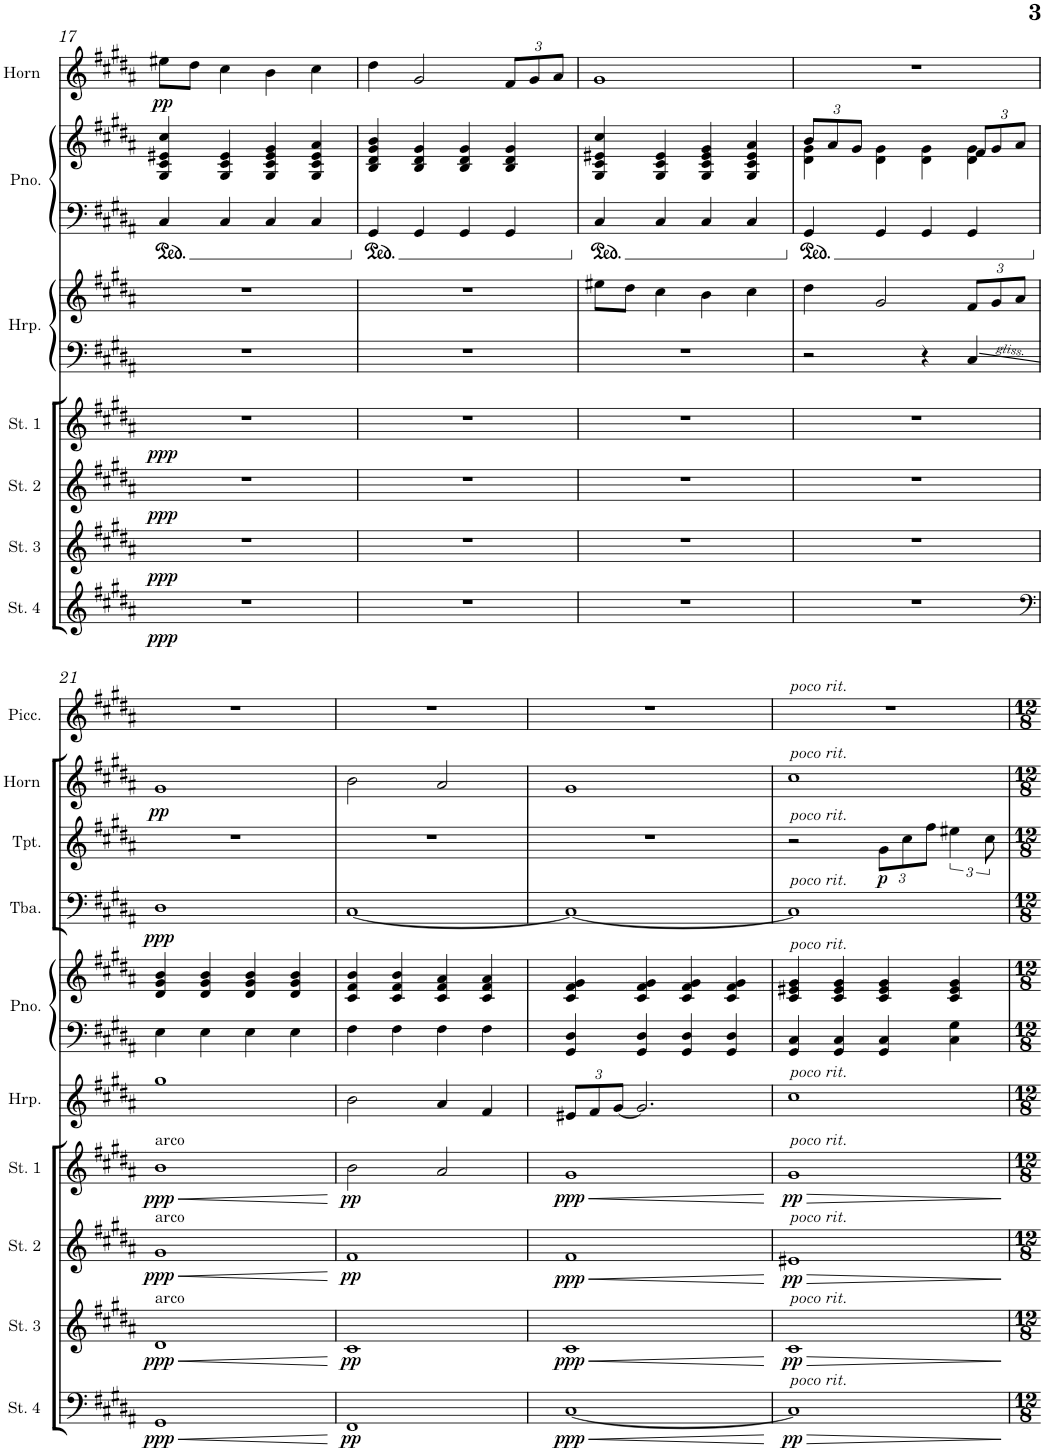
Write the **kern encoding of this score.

**kern	**dynam	**kern	**dynam	**kern	**dynam	**kern	**dynam	**kern	**kern	**kern	**kern	**kern	**dynam	**kern	**dynam	**kern	**dynam	**kern	**kern
*part11	*part11	*part10	*part10	*part9	*part9	*part8	*part8	*part7	*part7	*part6	*part6	*part5	*part5	*part4	*part4	*part3	*part3	*part2	*part1
*staff13	*staff13	*staff12	*staff12	*staff11	*staff11	*staff10	*staff10	*staff9	*staff8	*staff7	*staff6	*staff5	*staff5	*staff4	*staff4	*staff3	*staff3	*staff2	*staff1
*I"Strings 4	*	*I"Strings 3	*	*I"Strings 2	*	*I"Strings 1	*	*I"Harp	*	*I"Piano	*	*I"Tuba	*	*I"Trumpet	*	*I"Horn	*	*I"Flute	*I"Piccolo
*I'St. 4	*	*I'St. 3	*	*I'St. 2	*	*I'St. 1	*	*I'Hrp.	*	*I'Pno.	*	*I'Tba.	*	*I'Tpt.	*	*I'Horn	*	*I'Fl.	*I'Picc.
!!LO:PB:g=z
*clefG2	*	*clefG2	*	*clefG2	*	*clefG2	*	*clefF4	*clefG2	*clefF4	*clefG2	*clefF4	*	*clefG2	*	*clefG2	*	*clefG2	*clefG2
*	*	*	*	*	*	*	*	*	*	*	*	*	*	*Trd1c2	*	*Trd7c12	*	*	*Trd-7c-12
*k[f#c#g#d#a#]	*	*k[f#c#g#d#a#]	*	*k[f#c#g#d#a#]	*	*k[f#c#g#d#a#]	*	*k[f#c#g#d#a#]	*k[f#c#g#d#a#]	*k[f#c#g#d#a#]	*k[f#c#g#d#a#]	*k[f#c#g#d#a#]	*	*k[f#c#g#d#a#]	*	*k[f#c#g#d#a#]	*	*k[f#c#g#d#a#]	*k[f#c#g#d#a#]
*M4/4	*	*M4/4	*	*M4/4	*	*M4/4	*	*M4/4	*M4/4	*M4/4	*M4/4	*M4/4	*	*M4/4	*	*M4/4	*	*M4/4	*M4/4
=17	=17	=17	=17	=17	=17	=17	=17	=17	=17	=17	=17	=17	=17	=17	=17	=17	=17	=17	=17
!	!LO:DY:b	!	!LO:DY:b	!	!LO:DY:b	!	!LO:DY:b	!	!	!	!	!	!	!	!	!	!LO:DY:b	!	!
1r	ppp	1r	ppp	1r	ppp	1r	ppp	1r	1r	4C#/	4G#/ 4c#/ 4e#X/ 4cc#/	1r	.	1r	.	8ee#X\L	pp	1r	1r
.	.	.	.	.	.	.	.	.	.	.	.	.	.	.	.	8dd#\J	.	.	.
.	.	.	.	.	.	.	.	.	.	4C#/	4G#/ 4c#/ 4e#/	.	.	.	.	4cc#\	.	.	.
.	.	.	.	.	.	.	.	.	.	4C#/	4G#/ 4c#/ 4e#/ 4g#/	.	.	.	.	4b\	.	.	.
.	.	.	.	.	.	.	.	.	.	4C#/	4G#/ 4c#/ 4e#/ 4a#/	.	.	.	.	4cc#\	.	.	.
=18	=18	=18	=18	=18	=18	=18	=18	=18	=18	=18	=18	=18	=18	=18	=18	=18	=18	=18	=18
1r	.	1r	.	1r	.	1r	.	1r	1r	4GG#/	4B/ 4d#/ 4g#/ 4b/	1r	.	1r	.	4dd#\	.	1r	1r
.	.	.	.	.	.	.	.	.	.	4GG#/	4B/ 4d#/ 4g#/	.	.	.	.	2g#/	.	.	.
.	.	.	.	.	.	.	.	.	.	4GG#/	4B/ 4d#/ 4g#/	.	.	.	.	.	.	.	.
*	*	*	*	*	*	*	*	*	*	*	*	*	*	*	*	*Xbrackettup	*	*	*
.	.	.	.	.	.	.	.	.	.	4GG#/	4B/ 4d#/ 4g#/	.	.	.	.	12f#/L	.	.	.
.	.	.	.	.	.	.	.	.	.	.	.	.	.	.	.	12g#/	.	.	.
.	.	.	.	.	.	.	.	.	.	.	.	.	.	.	.	12a#/J	.	.	.
=19	=19	=19	=19	=19	=19	=19	=19	=19	=19	=19	=19	=19	=19	=19	=19	=19	=19	=19	=19
1r	.	1r	.	1r	.	1r	.	1r	8ee#X\L	4C#/	4G#/ 4c#/ 4e#X/ 4cc#/	1r	.	1r	.	1g#	.	1r	1r
.	.	.	.	.	.	.	.	.	8dd#\J	.	.	.	.	.	.	.	.	.	.
.	.	.	.	.	.	.	.	.	4cc#\	4C#/	4G#/ 4c#/ 4e#/	.	.	.	.	.	.	.	.
.	.	.	.	.	.	.	.	.	4b\	4C#/	4G#/ 4c#/ 4e#/ 4g#/	.	.	.	.	.	.	.	.
.	.	.	.	.	.	.	.	.	4cc#\	4C#/	4G#/ 4c#/ 4e#/ 4a#/	.	.	.	.	.	.	.	.
=20	=20	=20	=20	=20	=20	=20	=20	=20	=20	=20	=20	=20	=20	=20	=20	=20	=20	=20	=20
*	*	*	*	*	*	*	*	*	*	*	*Xbrackettup	*	*	*	*	*	*	*	*
*	*	*	*	*	*	*	*	*	*	*	*^	*	*	*	*	*	*	*	*
1r	.	1r	.	1r	.	1r	.	2r	4dd#\	4GG#/	12b/L	4d#\ 4g#\	1r	.	1r	.	1r	.	1r	1r
.	.	.	.	.	.	.	.	.	.	.	12a#/	.	.	.	.	.	.	.	.	.
.	.	.	.	.	.	.	.	.	.	.	12g#/J	.	.	.	.	.	.	.	.	.
.	.	.	.	.	.	.	.	.	2g#/	4GG#/	4ryy	4d#\ 4g#\	.	.	.	.	.	.	.	.
.	.	.	.	.	.	.	.	4r	.	4GG#/	4ryy	4d#\ 4g#\	.	.	.	.	.	.	.	.
*	*	*	*	*	*	*	*	*	*Xbrackettup	*	*	*	*	*	*	*	*	*	*	*
.	.	.	.	.	.	.	.	4C#/	12f#/L	4GG#/	12f#/L	4d#\ 4g#\	.	.	.	.	.	.	.	.
.	.	.	.	.	.	.	.	.	12g#/	.	12g#/	.	.	.	.	.	.	.	.	.
.	.	.	.	.	.	.	.	.	12a#/J	.	12a#/J	.	.	.	.	.	.	.	.	.
*	*	*	*	*	*	*	*	*	*	*	*v	*v	*	*	*	*	*	*	*	*
!!LO:LB:g=z
=21	=21	=21	=21	=21	=21	=21	=21	=21	=21	=21	=21	=21	=21	=21	=21	=21	=21	=21	=21
*clefF4	*	*	*	*	*	*	*	*	*	*	*	*	*	*	*	*	*	*	*
*k[f#c#g#d#a#]	*	*k[f#c#g#d#a#]	*	*k[f#c#g#d#a#]	*	*k[f#c#g#d#a#]	*	*k[f#c#g#d#a#]	*k[f#c#g#d#a#]	*k[f#c#g#d#a#]	*k[f#c#g#d#a#]	*k[f#c#g#d#a#]	*	*k[f#c#g#d#a#]	*	*k[f#c#g#d#a#]	*	*k[f#c#g#d#a#]	*k[f#c#g#d#a#]
!	!	!	!	!	!	!LO:TX:a:t=arco	!	!	!	!	!	!	!	!	!	!	!	!	!
!	!	!	!	!LO:TX:a:t=arco	!	!	!	!	!	!	!	!	!	!	!	!	!	!	!
!	!	!LO:TX:a:t=arco	!	!	!	!	!	!	!	!	!	!	!	!	!	!	!	!	!
!	!LO:HP:b	!	!LO:HP:b	!	!LO:HP:b	!	!LO:HP:b	!	!	!	!	!	!	!	!	!	!	!	!
!	!LO:DY:n=1:b	!	!LO:DY:n=1:b	!	!LO:DY:n=1:b	!	!LO:DY:n=1:b	!	!	!	!	!	!LO:DY:b	!	!	!	!LO:DY:b	!	!
1GG#	< ppp	1d#	< ppp	1g#	< ppp	1b	< ppp	1r	1gg#	4E\	4d#/ 4g#/ 4b/	1D#	ppp	1r	.	1g#	pp	1r	1r
.	.	.	.	.	.	.	.	.	.	4E\	4d#/ 4g#/ 4b/	.	.	.	.	.	.	.	.
.	.	.	.	.	.	.	.	.	.	4E\	4d#/ 4g#/ 4b/	.	.	.	.	.	.	.	.
.	.	.	.	.	.	.	.	.	.	4E\	4d#/ 4g#/ 4b/	.	.	.	.	.	.	.	.
.	[	.	[	.	[	.	[	.	.	.	.	.	.	.	.	.	.	.	.
=22	=22	=22	=22	=22	=22	=22	=22	=22	=22	=22	=22	=22	=22	=22	=22	=22	=22	=22	=22
!	!LO:DY:b	!	!LO:DY:b	!	!LO:DY:b	!	!LO:DY:b	!	!	!	!	!	!	!	!	!	!	!	!
1FF#	pp	1c#	pp	1f#	pp	2b\	pp	1r	2b\	4F#\	4c#/ 4f#/ 4b/	[1C#	.	1r	.	2b\	.	1r	1r
.	.	.	.	.	.	.	.	.	.	4F#\	4c#/ 4f#/ 4b/	.	.	.	.	.	.	.	.
.	.	.	.	.	.	2a#/	.	.	4a#/	4F#\	4c#/ 4f#/ 4a#/	.	.	.	.	2a#/	.	.	.
.	.	.	.	.	.	.	.	.	4f#/	4F#\	4c#/ 4f#/ 4a#/	.	.	.	.	.	.	.	.
=23	=23	=23	=23	=23	=23	=23	=23	=23	=23	=23	=23	=23	=23	=23	=23	=23	=23	=23	=23
!	!LO:HP:b	!	!LO:HP:b	!	!LO:HP:b	!	!LO:HP:b	!	!	!	!	!	!	!	!	!	!	!	!
!	!LO:DY:n=1:b	!	!LO:DY:n=1:b	!	!LO:DY:n=1:b	!	!LO:DY:n=1:b	!	!	!	!	!	!	!	!	!	!	!	!
[1C#	< ppp	1c#	< ppp	1f#	< ppp	1g#	< ppp	1r	12e#X/L	4GG#/ 4D#/	4c#/ 4f#/ 4g#/	1C#_	.	1r	.	1g#	.	1r	1r
.	.	.	.	.	.	.	.	.	12f#/	.	.	.	.	.	.	.	.	.	.
.	.	.	.	.	.	.	.	.	[12g#/J	.	.	.	.	.	.	.	.	.	.
.	.	.	.	.	.	.	.	.	2.g#/]	4GG#/ 4D#/	4c#/ 4f#/ 4g#/	.	.	.	.	.	.	.	.
.	.	.	.	.	.	.	.	.	.	4GG#/ 4D#/	4c#/ 4f#/ 4g#/	.	.	.	.	.	.	.	.
.	.	.	.	.	.	.	.	.	.	4GG#/ 4D#/	4c#/ 4f#/ 4g#/	.	.	.	.	.	.	.	.
.	[	.	[	.	[	.	[	.	.	.	.	.	.	.	.	.	.	.	.
=24	=24	=24	=24	=24	=24	=24	=24	=24	=24	=24	=24	=24	=24	=24	=24	=24	=24	=24	=24
!	!	!	!	!	!	!	!	!	!	!	!	!	!	!	!	!	!	!	!LO:TX:a:i:t=poco rit.
!	!	!	!	!	!	!	!	!	!	!	!	!	!	!	!	!LO:TX:a:i:t=poco rit.	!	!	!
!	!	!	!	!	!	!	!	!	!	!	!	!	!	!LO:TX:a:i:t=poco rit.	!	!	!	!	!
!	!	!	!	!	!	!	!	!	!	!	!	!LO:TX:a:i:t=poco rit.	!	!	!	!	!	!	!
!	!	!	!	!	!	!	!	!	!	!	!LO:TX:a:i:t=poco rit.	!	!	!	!	!	!	!	!
!	!	!	!	!	!	!	!	!	!LO:TX:a:i:t=poco rit.	!	!	!	!	!	!	!	!	!	!
!	!	!	!	!	!	!LO:TX:a:i:t=poco rit.	!	!	!	!	!	!	!	!	!	!	!	!	!
!	!	!	!	!LO:TX:a:i:t=poco rit.	!	!	!	!	!	!	!	!	!	!	!	!	!	!	!
!	!	!LO:TX:a:i:t=poco rit.	!	!	!	!	!	!	!	!	!	!	!	!	!	!	!	!	!
!LO:TX:a:i:t=poco rit.	!	!	!	!	!	!	!	!	!	!	!	!	!	!	!	!	!	!	!
!	!LO:HP:b	!	!LO:HP:b	!	!LO:HP:b	!	!LO:HP:b	!	!	!	!	!	!	!	!	!	!	!	!
!	!LO:DY:n=1:b	!	!LO:DY:n=1:b	!	!LO:DY:n=1:b	!	!LO:DY:n=1:b	!	!	!	!	!	!	!	!	!	!	!	!
1C#]	> pp	1c#	> pp	1e#X	> pp	1g#	> pp	1r	1cc#	4GG#/ 4C#/	4c#/ 4e#X/ 4g#/	1C#]	.	2r	.	1cc#	.	1r	1r
.	.	.	.	.	.	.	.	.	.	4GG#/ 4C#/	4c#/ 4e#/ 4g#/	.	.	.	.	.	.	.	.
*	*	*	*	*	*	*	*	*	*	*	*	*	*	*Xbrackettup	*	*	*	*	*
!	!	!	!	!	!	!	!	!	!	!	!	!	!	!	!LO:DY:b	!	!	!	!
.	.	.	.	.	.	.	.	.	.	4GG#/ 4C#/	4c#/ 4e#/ 4g#/	.	.	12g#\L	p	.	.	.	.
.	.	.	.	.	.	.	.	.	.	.	.	.	.	12cc#\	.	.	.	.	.
.	.	.	.	.	.	.	.	.	.	.	.	.	.	12ff#\J	.	.	.	.	.
*	*	*	*	*	*	*	*	*	*	*	*	*	*	*brackettup	*	*	*	*	*
.	.	.	.	.	.	.	.	.	.	4C#\ 4G#\	4c#/ 4e#/ 4g#/	.	.	6ee#X\	.	.	.	.	.
.	.	.	.	.	.	.	.	.	.	.	.	.	.	12cc#\	.	.	.	.	.
.	]	.	]	.	]	.	]	.	.	.	.	.	.	.	.	.	.	.	.
=	=	=	=	=	=	=	=	=	=	=	=	=	=	=	=	=	=	=	=
*-	*-	*-	*-	*-	*-	*-	*-	*-	*-	*-	*-	*-	*-	*-	*-	*-	*-	*-	*-
